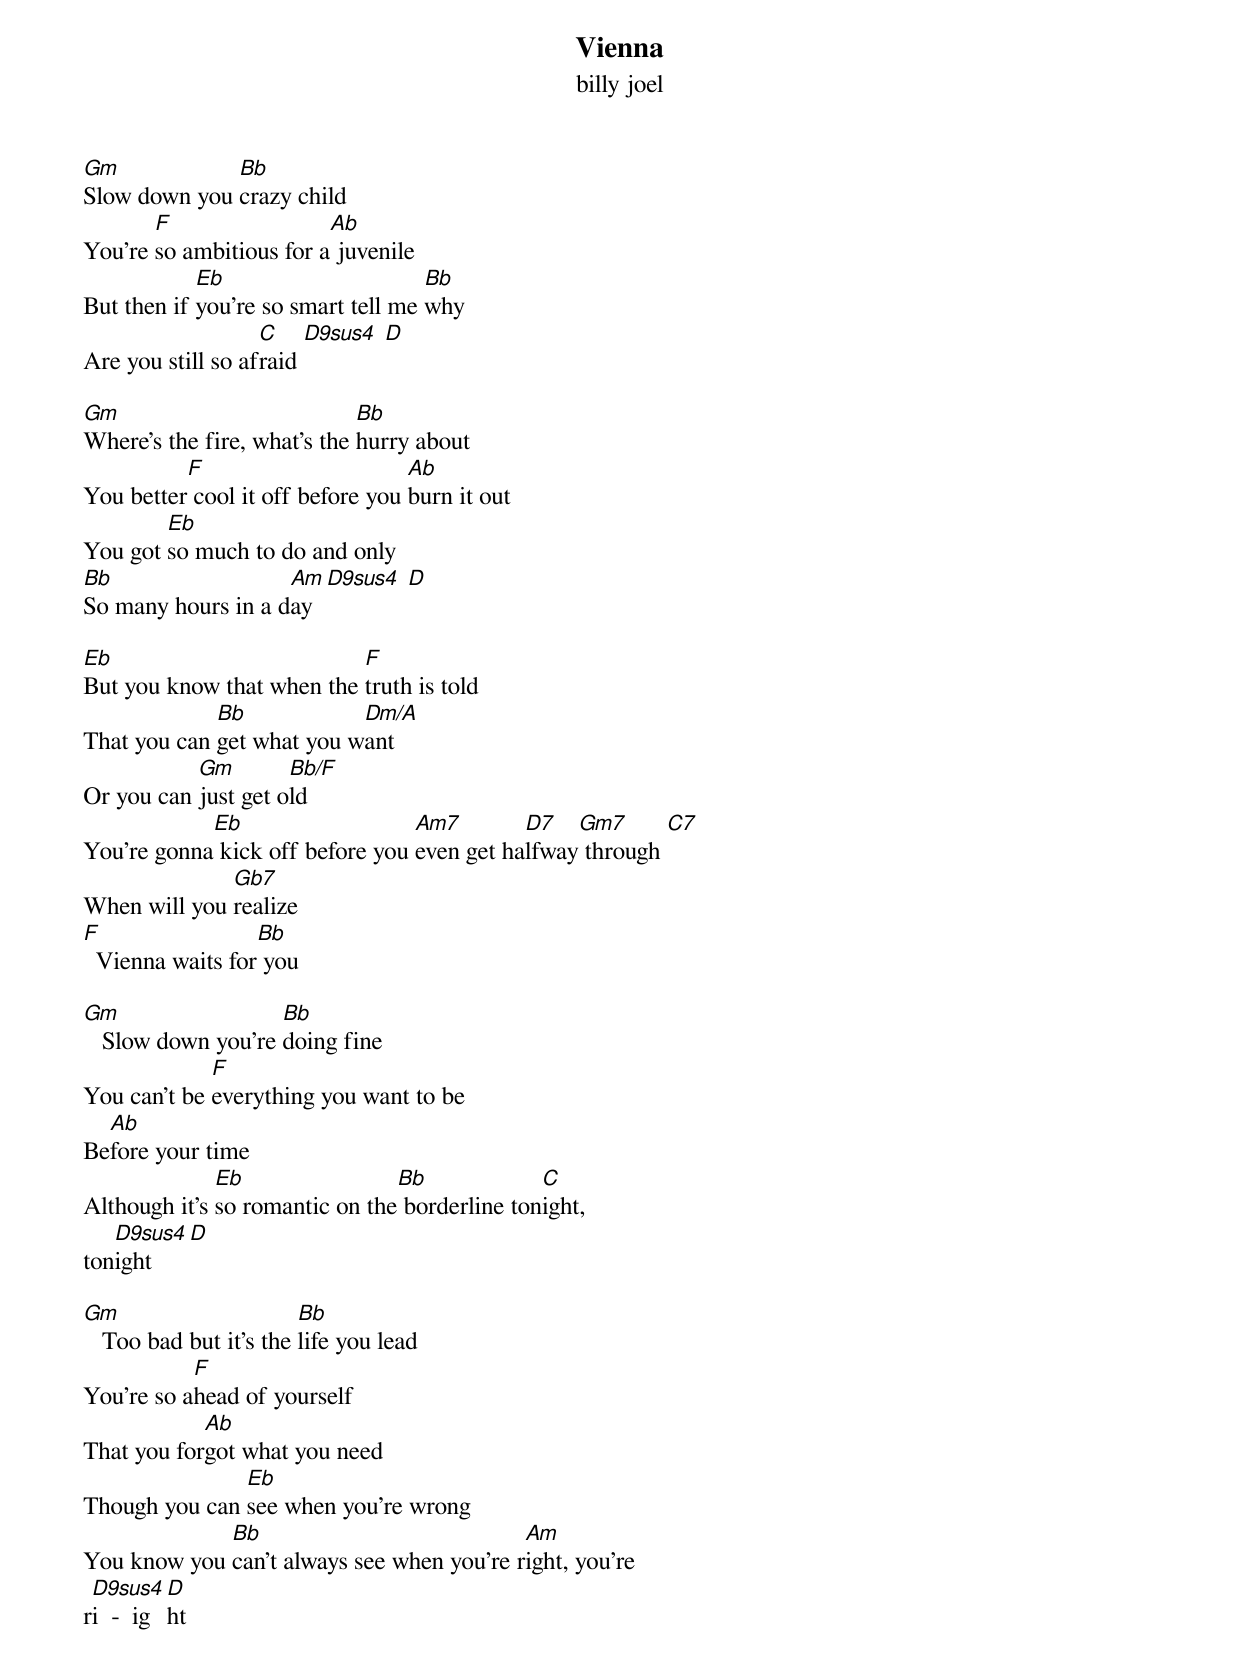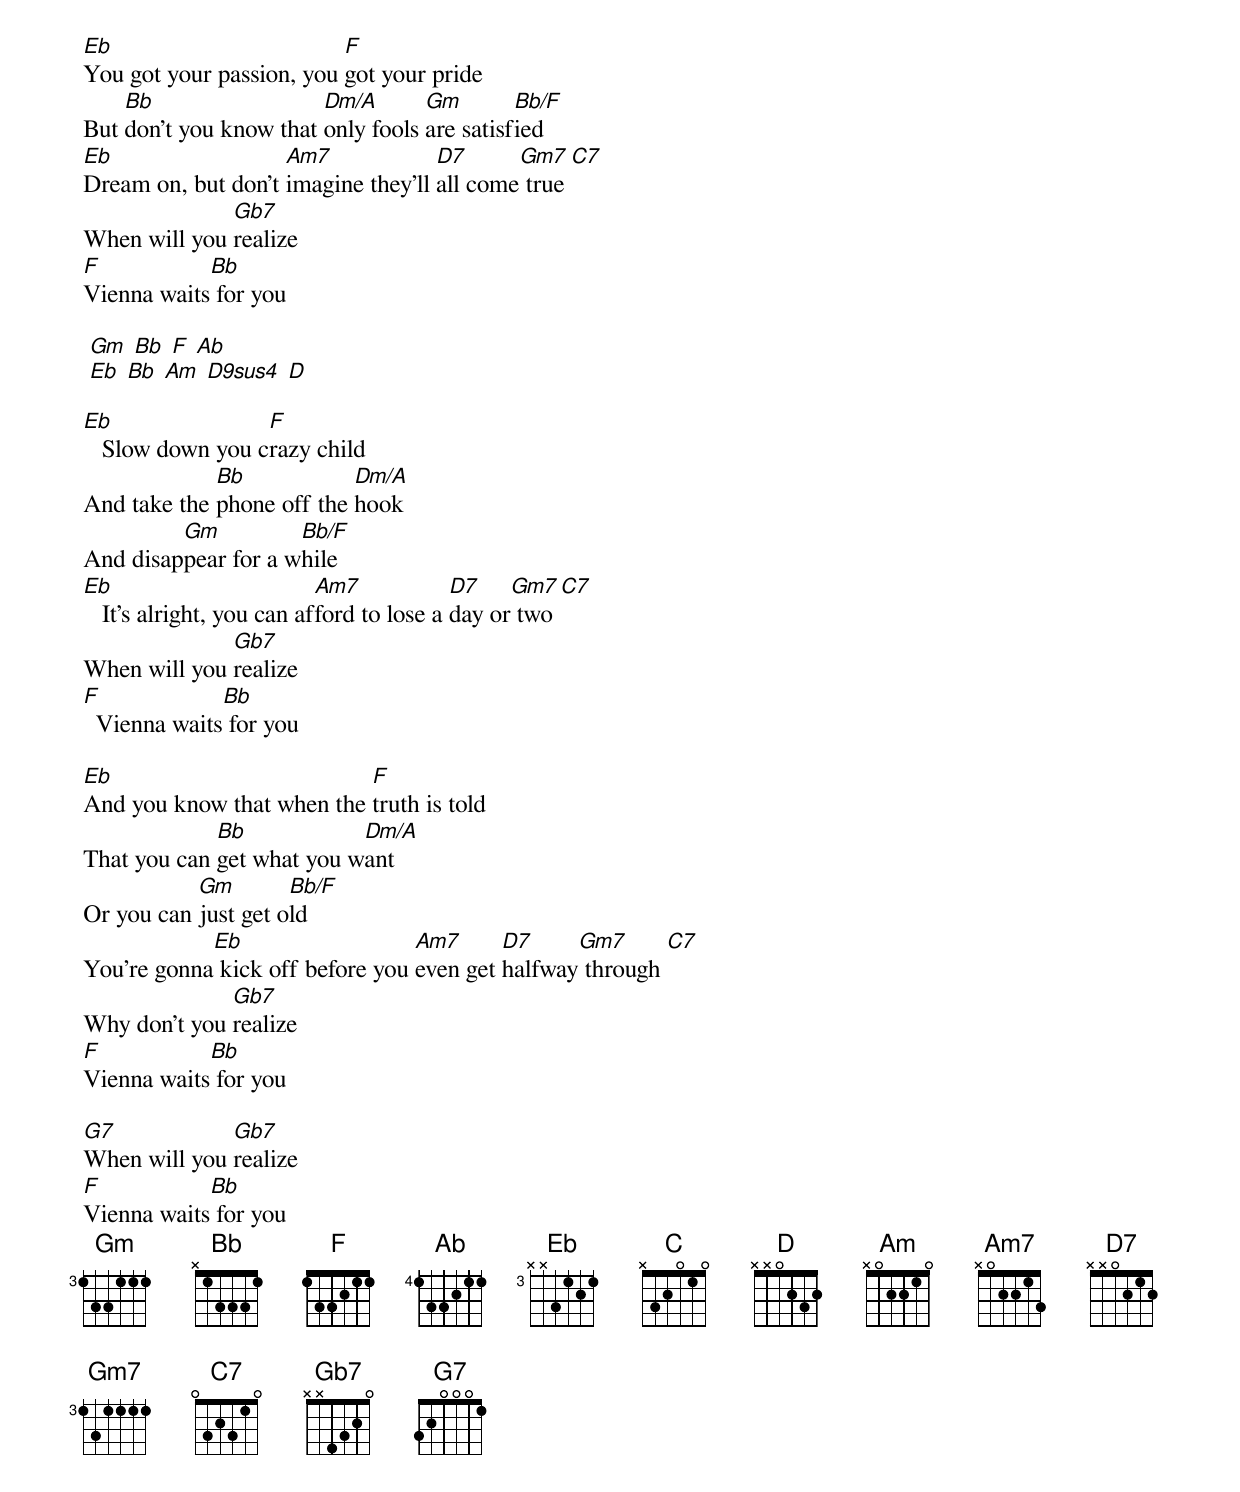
{title: Vienna}
{subtitle: billy joel}

[Gm]Slow down you [Bb]crazy child
You're [F]so ambitious for a[Ab] juvenile
But then if [Eb]you're so smart tell me [Bb]why
Are you still so af[C]raid [D9sus4] [D]

[Gm]Where's the fire, what's the [Bb]hurry about
You better[F] cool it off before you [Ab]burn it out
You got [Eb]so much to do and only
[Bb]So many hours in a d[Am]ay [D9sus4] [D]

[Eb]But you know that when the [F]truth is told
That you can [Bb]get what you w[Dm/A]ant
Or you can [Gm]just get o[Bb/F]ld
You're gonna[Eb] kick off before you [Am7]even get ha[D7]lfway[Gm7] through [C7]
When will you [Gb7]realize
[F]  Vienna waits for[Bb] you

[Gm]   Slow down you're [Bb]doing fine
You can't be [F]everything you want to be
Be[Ab]fore your time
Although it's [Eb]so romantic on the[Bb] borderline ton[C]ight,
ton[D9sus4]ight [D]

[Gm]   Too bad but it's the [Bb]life you lead
You're so a[F]head of yourself
That you for[Ab]got what you need
Though you can [Eb]see when you're wrong
You know you [Bb]can't always see when you're r[Am]ight, you're
r[D9sus4]i  -  ig[D]ht

[Eb]You got your passion, you [F]got your pride
But [Bb]don't you know that [Dm/A]only fools [Gm]are satisf[Bb/F]ied
[Eb]Dream on, but don't [Am7]imagine they'll [D7]all come[Gm7] true [C7]
When will you [Gb7]realize
[F]Vienna waits[Bb] for you

 [Gm] [Bb] [F] [Ab]
 [Eb] [Bb] [Am] [D9sus4] [D]

[Eb]   Slow down you c[F]razy child
And take the [Bb]phone off the [Dm/A]hook
And disap[Gm]pear for a w[Bb/F]hile
[Eb]   It's alright, you can af[Am7]ford to lose a [D7]day or[Gm7] two [C7]
When will you [Gb7]realize
[F]  Vienna waits[Bb] for you

[Eb]And you know that when the [F]truth is told
That you can [Bb]get what you w[Dm/A]ant
Or you can [Gm]just get o[Bb/F]ld
You're gonna[Eb] kick off before you [Am7]even get [D7]halfway[Gm7] through [C7]
Why don't you [Gb7]realize
[F]Vienna waits[Bb] for you

[G7]When will you [Gb7]realize
[F]Vienna waits[Bb] for you
